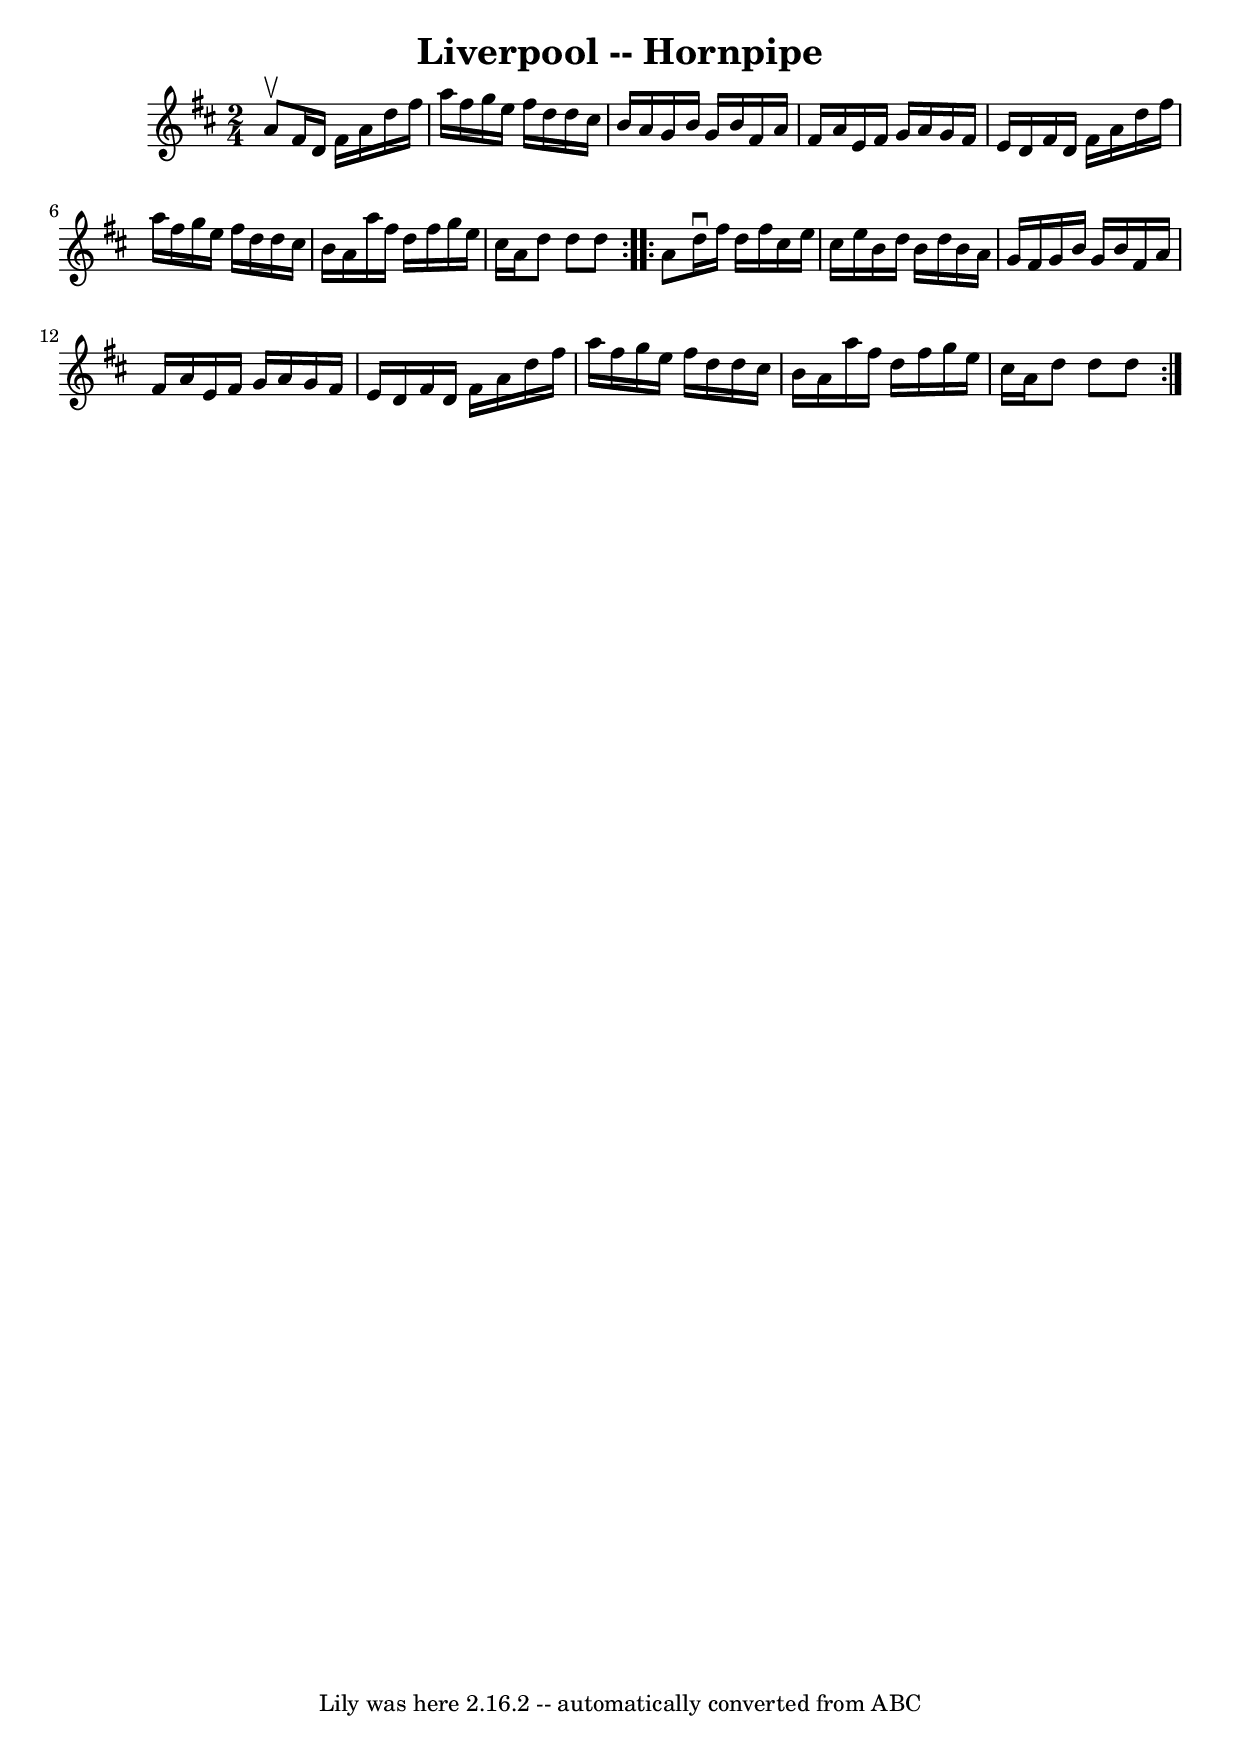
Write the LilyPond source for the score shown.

\version "2.16.2"
\include "Mammoth.ily"
\header {
  %% book = "Cole's 1000 Fiddle Tunes"
  crossRefNumber = "1"
  footnotes = ""
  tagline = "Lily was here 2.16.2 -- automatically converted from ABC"
  title = "Liverpool -- Hornpipe"

}
voicedefault =  {



  \repeat volta 2 {

    \time 2/4 
    \key d \major a'8^\upbow |
    fis'16 d'16 fis'16    
    a'16 d''16 fis''16 a''16 fis''16  |
    g''16 e''16    
    fis''16 d''16 d''16 cis''16 b'16 a'16  |
    g'16 b'16   
    g'16 b'16 fis'16 a'16 fis'16 a'16  |
    e'16 fis'16    
    g'16 a'16 g'16 fis'16 e'16 d'16  |
    fis'16 d'16    
    fis'16 a'16 d''16 fis''16 a''16 fis''16  |
    g''16    
    e''16 fis''16 d''16 d''16 cis''16 b'16 a'16  |
    a''16 
    fis''16 d''16 fis''16 g''16 e''16 cis''16 a'16  |
    
    d''8 d''8 d''8  
  }     
  \repeat volta 2 {
    a'8  |
    d''16^\downbow 
    fis''16 d''16 fis''16 cis''16 e''16 cis''16 e''16  |
    
    b'16 d''16 b'16 d''16 b'16 a'16 g'16 fis'16  |
    
    g'16 b'16 g'16 b'16 fis'16 a'16 fis'16 a'16  |
    
    e'16 fis'16 g'16 a'16 g'16 fis'16 e'16 d'16  |
    
    fis'16 d'16 fis'16 a'16 d''16 fis''16 a''16 fis''16  
    |
    g''16 e''16 fis''16 d''16 d''16 cis''16 b'16    
    a'16  |
    a''16 fis''16 d''16 fis''16 g''16 e''16    
    cis''16 a'16  |
    d''8 d''8 d''8  
  }   

}

\score{
  <<

    \context Staff="default"
    {
      \voicedefault 
      
    }

  >>
  \layout {
    
  }
  \midi {
  }

}
